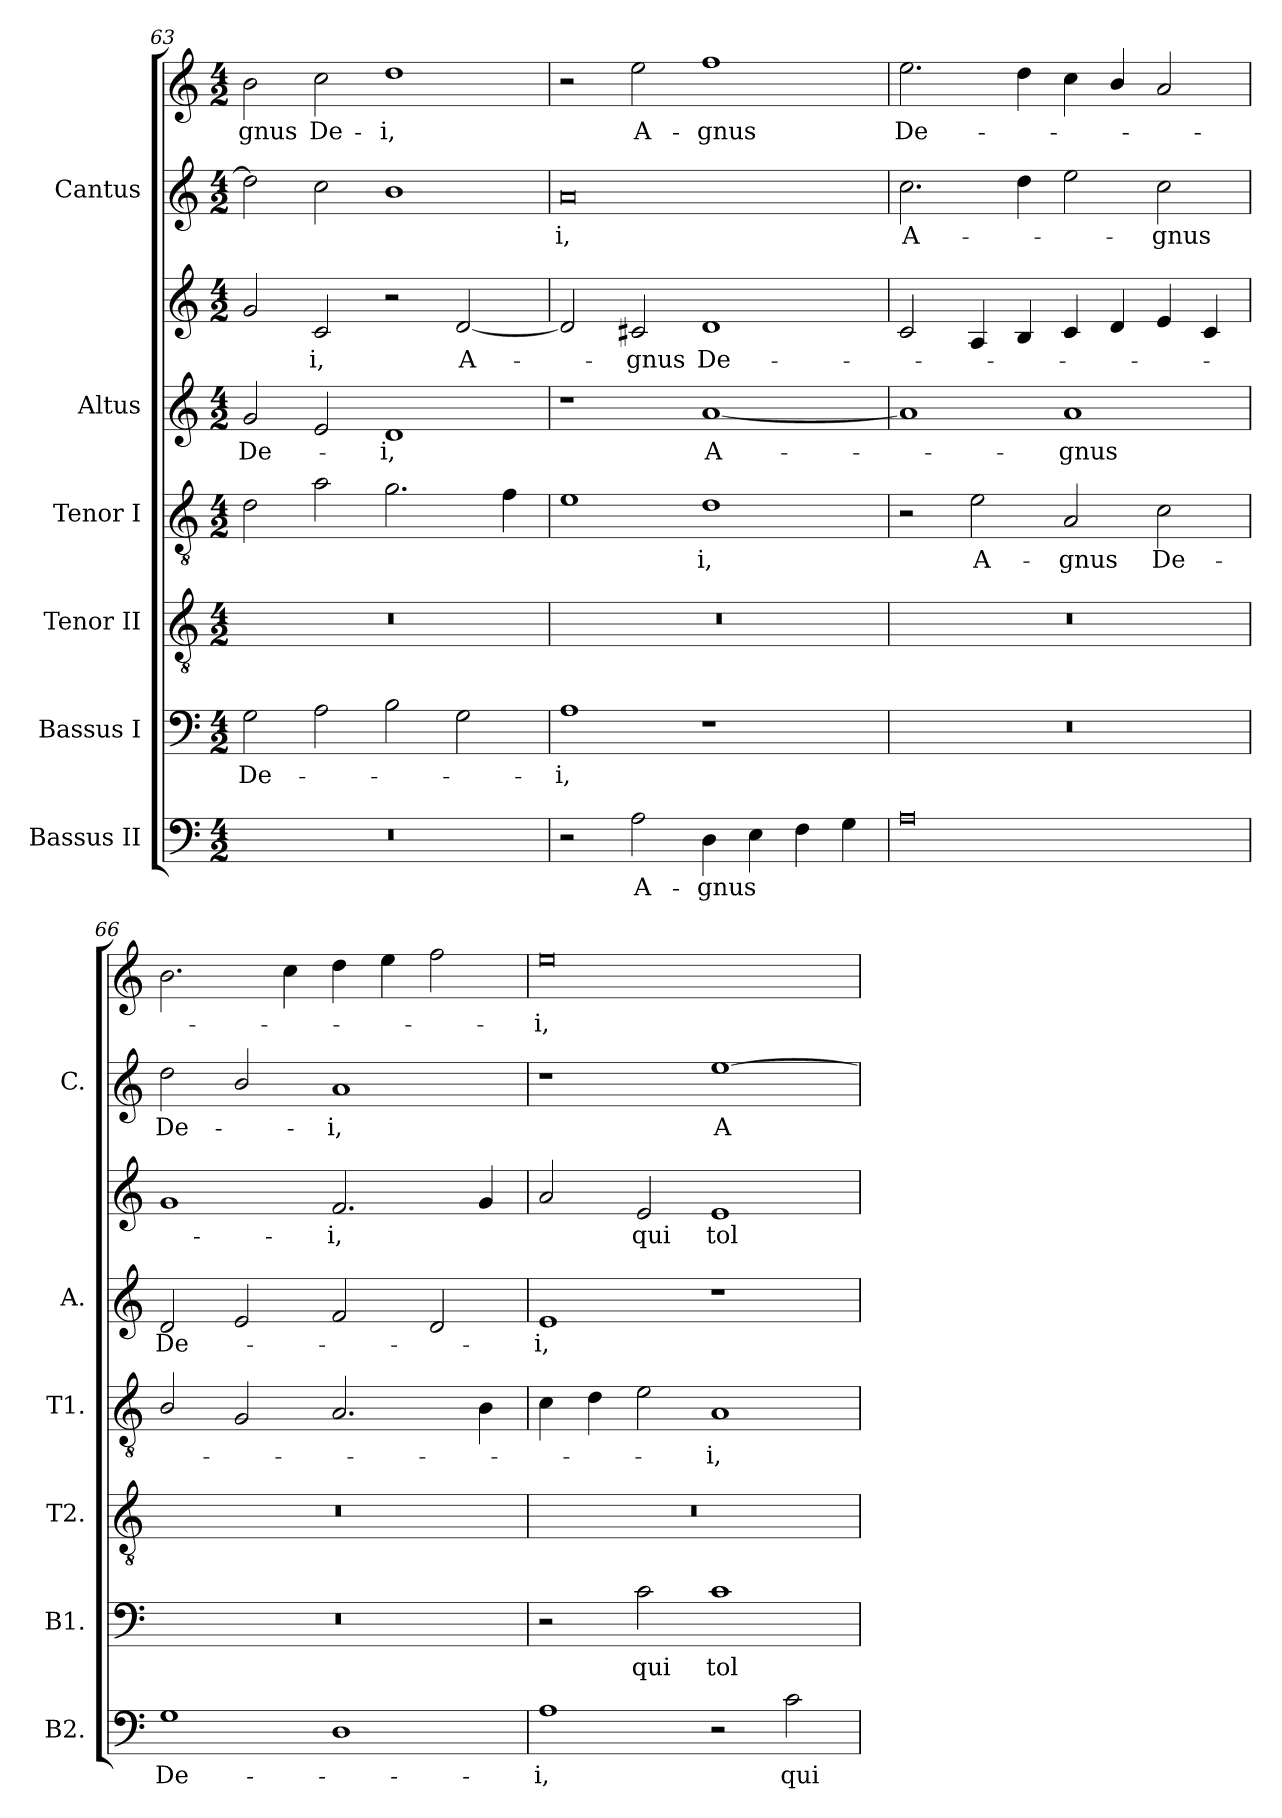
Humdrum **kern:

**kern	**text	**kern	**text	**kern	**kern	**text	**kern	**text	**kern	**text	**kern	**text	**kern	**text
*part6	*part6	*part5	*part5	*part4	*part3	*part3	*part2	*part2	*part2	*part2	*part1	*part1	*part1	*part1
*staff8	*staff8	*staff7	*staff7	*staff6	*staff5	*staff5	*staff4	*staff4	*staff3	*staff3	*staff2	*staff2	*staff1	*staff1
*I"Bassus II	*	*I"Bassus I	*	*I"Tenor II	*I"Tenor I	*	*I"Altus	*	*	*	*I"Cantus	*	*	*
*I'B2.	*	*I'B1.	*	*I'T2.	*I'T1.	*	*I'A.	*	*	*	*I'C.	*	*	*
*clefF4	*	*clefF4	*	*clefGv2	*clefGv2	*	*clefG2	*	*clefG2	*	*clefG2	*	*clefG2	*
*	*	*	*	*ITrd7c12	*ITrd7c12	*	*	*	*	*	*	*	*	*
*k[]	*	*k[]	*	*k[]	*k[]	*	*k[]	*	*k[]	*	*k[]	*	*k[]	*
*C:	*	*C:	*	*C:	*C:	*	*C:	*	*C:	*	*C:	*	*C:	*
*M4/2	*	*M4/2	*	*M4/2	*M4/2	*	*M4/2	*	*M4/2	*	*M4/2	*	*M4/2	*
=63	=63	=63	=63	=63	=63	=63	=63	=63	=63	=63	=63	=63	=63	=63
!LO:N:vis=1	!	!	!	!	!	!	!	!	!	!	!	!	!	!
!	!	!	!LO:LY:b:color=#000000	!LO:N:vis=1	!	!	!	!	!	!	!	!	!	!
!	!	!	!	!	!	!	!	!LO:LY:b:color=#000000	!	!	!	!	!	!
!	!	!	!	!	!	!	!	!	!	!	!	!	!	!LO:LY:b:color=#000000
0r	.	2Gi\	De-	0r	2Di\	.	2gi/	De-	2gi/	.	2ddi\]	.	2bi\	-gnus
!	!	!	!	!	!	!	!	!	!	!LO:LY:b:color=#000000	!	!	!	!
!	!	!	!	!	!	!	!	!	!	!	!	!	!	!LO:LY:b:color=#000000
.	.	2Ai\	.	.	2Ai\	.	2ei/	.	2ci/	-i,	2cci\	.	2cci\	De-
!	!	!	!	!	!	!	!	!LO:LY:b:color=#000000	!	!	!	!	!	!
!	!	!	!	!	!	!	!	!	!	!	!	!	!	!LO:LY:b:color=#000000
.	.	2Bi\	.	.	2.Gi\	.	1di	-i,	2r	.	1bi	.	1ddi	-i,
!	!	!	!	!	!	!	!	!	!	!LO:LY:b:color=#000000	!	!	!	!
.	.	2Gi\	.	.	.	.	.	.	[2di/	A-	.	.	.	.
.	.	.	.	.	4Fi\	.	.	.	.	.	.	.	.	.
=64	=64	=64	=64	=64	=64	=64	=64	=64	=64	=64	=64	=64	=64	=64
!	!	!	!LO:LY:b:color=#000000	!LO:N:vis=1	!	!	!	!	!	!	!	!	!	!
!	!	!	!	!	!	!	!	!	!	!	!	!LO:LY:b:color=#000000	!	!
2r	.	1Ai	-i,	0r	1Ei	.	1r	.	2di/]	.	0ai	-i,	2r	.
!	!LO:LY:b:color=#000000	!	!	!	!	!	!	!	!	!	!	!	!	!
!	!	!	!	!	!	!	!	!	!	!LO:LY:b:color=#000000	!	!	!	!
!	!	!	!	!	!	!	!	!	!	!	!	!	!	!LO:LY:b:color=#000000
2Ai\	A-	.	.	.	.	.	.	.	2c#Xi/	-gnus	.	.	2eei\	A-
!	!LO:LY:b:color=#000000	!	!	!	!	!	!	!	!	!	!	!	!	!
!	!	!	!	!	!	!LO:LY:b:color=#000000	!	!	!	!	!	!	!	!
!	!	!	!	!	!	!	!	!LO:LY:b:color=#000000	!	!	!	!	!	!
!	!	!	!	!	!	!	!	!	!	!LO:LY:b:color=#000000	!	!	!	!
!	!	!	!	!	!	!	!	!	!	!	!	!	!	!LO:LY:b:color=#000000
4Di\	-gnus	1r	.	.	1Di	-i,	[1ai	A-	1di	De-	.	.	1ffi	-gnus
4Ei\	.	.	.	.	.	.	.	.	.	.	.	.	.	.
4Fi\	.	.	.	.	.	.	.	.	.	.	.	.	.	.
4Gi\	.	.	.	.	.	.	.	.	.	.	.	.	.	.
=65	=65	=65	=65	=65	=65	=65	=65	=65	=65	=65	=65	=65	=65	=65
!	!	!LO:N:vis=1	!	!LO:N:vis=1	!	!	!	!	!	!	!	!	!	!
!	!	!	!	!	!	!	!	!	!	!	!	!LO:LY:b:color=#000000	!	!
!	!	!	!	!	!	!	!	!	!	!	!	!	!	!LO:LY:b:color=#000000
0Ai	.	0r	.	0r	2r	.	1ai]	.	2ci/	.	2.cci\	A-	2.eei\	De-
!	!	!	!	!	!	!LO:LY:b:color=#000000	!	!	!	!	!	!	!	!
.	.	.	.	.	2Ei\	A-	.	.	4Ai/	.	.	.	.	.
.	.	.	.	.	.	.	.	.	4Bi/	.	4ddi\	.	4ddi\	.
!	!	!	!	!	!	!LO:LY:b:color=#000000	!	!	!	!	!	!	!	!
!	!	!	!	!	!	!	!	!LO:LY:b:color=#000000	!	!	!	!	!	!
.	.	.	.	.	2AAi/	-gnus	1ai	-gnus	4ci/	.	2eei\	.	4cci\	.
.	.	.	.	.	.	.	.	.	4di/	.	.	.	4bi/	.
!	!	!	!	!	!	!LO:LY:b:color=#000000	!	!	!	!	!	!	!	!
!	!	!	!	!	!	!	!	!	!	!	!	!LO:LY:b:color=#000000	!	!
.	.	.	.	.	2Ci\	De-	.	.	4ei/	.	2cci\	-gnus	2ai/	.
.	.	.	.	.	.	.	.	.	4ci/	.	.	.	.	.
=66	=66	=66	=66	=66	=66	=66	=66	=66	=66	=66	=66	=66	=66	=66
!	!LO:LY:b:color=#000000	!LO:N:vis=1	!	!LO:N:vis=1	!	!	!	!	!	!	!	!	!	!
!	!	!	!	!	!	!	!	!LO:LY:b:color=#000000	!	!	!	!	!	!
!	!	!	!	!	!	!	!	!	!	!	!	!LO:LY:b:color=#000000	!	!
1Gi	De-	0r	.	0r	2BBi/	.	2di/	De-	1gi	.	2ddi\	De-	2.bi\	.
.	.	.	.	.	2GGi/	.	2ei/	.	.	.	2bi/	.	.	.
.	.	.	.	.	.	.	.	.	.	.	.	.	4cci\	.
!	!	!	!	!	!	!	!	!	!	!LO:LY:b:color=#000000	!	!	!	!
!	!	!	!	!	!	!	!	!	!	!	!	!LO:LY:b:color=#000000	!	!
1Di	.	.	.	.	2.AAi/	.	2fi/	.	2.fi/	-i,	1ai	-i,	4ddi\	.
.	.	.	.	.	.	.	.	.	.	.	.	.	4eei\	.
.	.	.	.	.	.	.	2di/	.	.	.	.	.	2ffi\	.
.	.	.	.	.	4BBi\	.	.	.	4gi/	.	.	.	.	.
!!LO:LB:g=z
=67	=67	=67	=67	=67	=67	=67	=67	=67	=67	=67	=67	=67	=67	=67
!	!LO:LY:b:color=#000000	!	!	!LO:N:vis=1	!	!	!	!	!	!	!	!	!	!
!	!	!	!	!	!	!	!	!LO:LY:b:color=#000000	!	!	!	!	!	!
!	!	!	!	!	!	!	!	!	!	!	!	!	!	!LO:LY:b:color=#000000
1Ai	-i,	2r	.	0r	4Ci\	.	1ei	-i,	2ai/	.	1r	.	0eei	-i,
.	.	.	.	.	4Di\	.	.	.	.	.	.	.	.	.
!	!	!	!LO:LY:b:color=#000000	!	!	!	!	!	!	!	!	!	!	!
!	!	!	!	!	!	!	!	!	!	!LO:LY:b:color=#000000	!	!	!	!
.	.	2ci\	qui	.	2Ei\	.	.	.	2ei/	qui	.	.	.	.
!	!	!	!LO:LY:b:color=#000000	!	!	!	!	!	!	!	!	!	!	!
!	!	!	!	!	!	!LO:LY:b:color=#000000	!	!	!	!	!	!	!	!
!	!	!	!	!	!	!	!	!	!	!LO:LY:b:color=#000000	!	!	!	!
!	!	!	!	!	!	!	!	!	!	!	!	!LO:LY:b:color=#000000	!	!
2r	.	1ci	tol-	.	1AAi	-i,	1r	.	1ei	tol-	[1eei	A-	.	.
!	!LO:LY:b:color=#000000	!	!	!	!	!	!	!	!	!	!	!	!	!
2ci\	qui	.	.	.	.	.	.	.	.	.	.	.	.	.
=	=	=	=	=	=	=	=	=	=	=	=	=	=	=
*-	*-	*-	*-	*-	*-	*-	*-	*-	*-	*-	*-	*-	*-	*-
